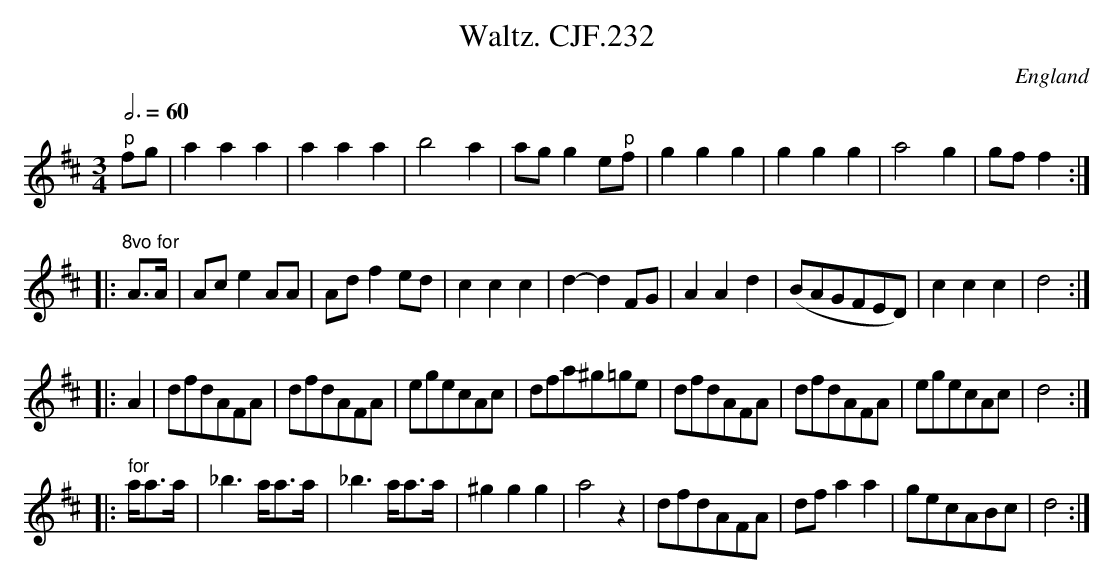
X:1
T:Waltz. CJF.232
L:1/8
M:3/4
O:England
Q:3/4=60
K:D
"p"fg|a2a2a2|a2a2a2|">"b4a2|agg2e"p"f|\
g2g2g2|g2g2g2|">"a4g2|gff2:|!
|:"8vo for"A>A|Ace2AA|Adf2ed|c2c2c2|d2-d2FG|\
A2A2d2|(BAGFED)|c2c2c2|d4:|!
|:A2|dfdAFA|dfdAFA|egecAc|dfa^g=ge|\
dfdAFA|dfdAFA|egecAc|d4:|!
|:" for"a/a>a|_b3a/a>a|_b3a/a>a|^g2g2g2|\
a4z2|dfdAFA|dfa2a2|gecABc|d4:|
